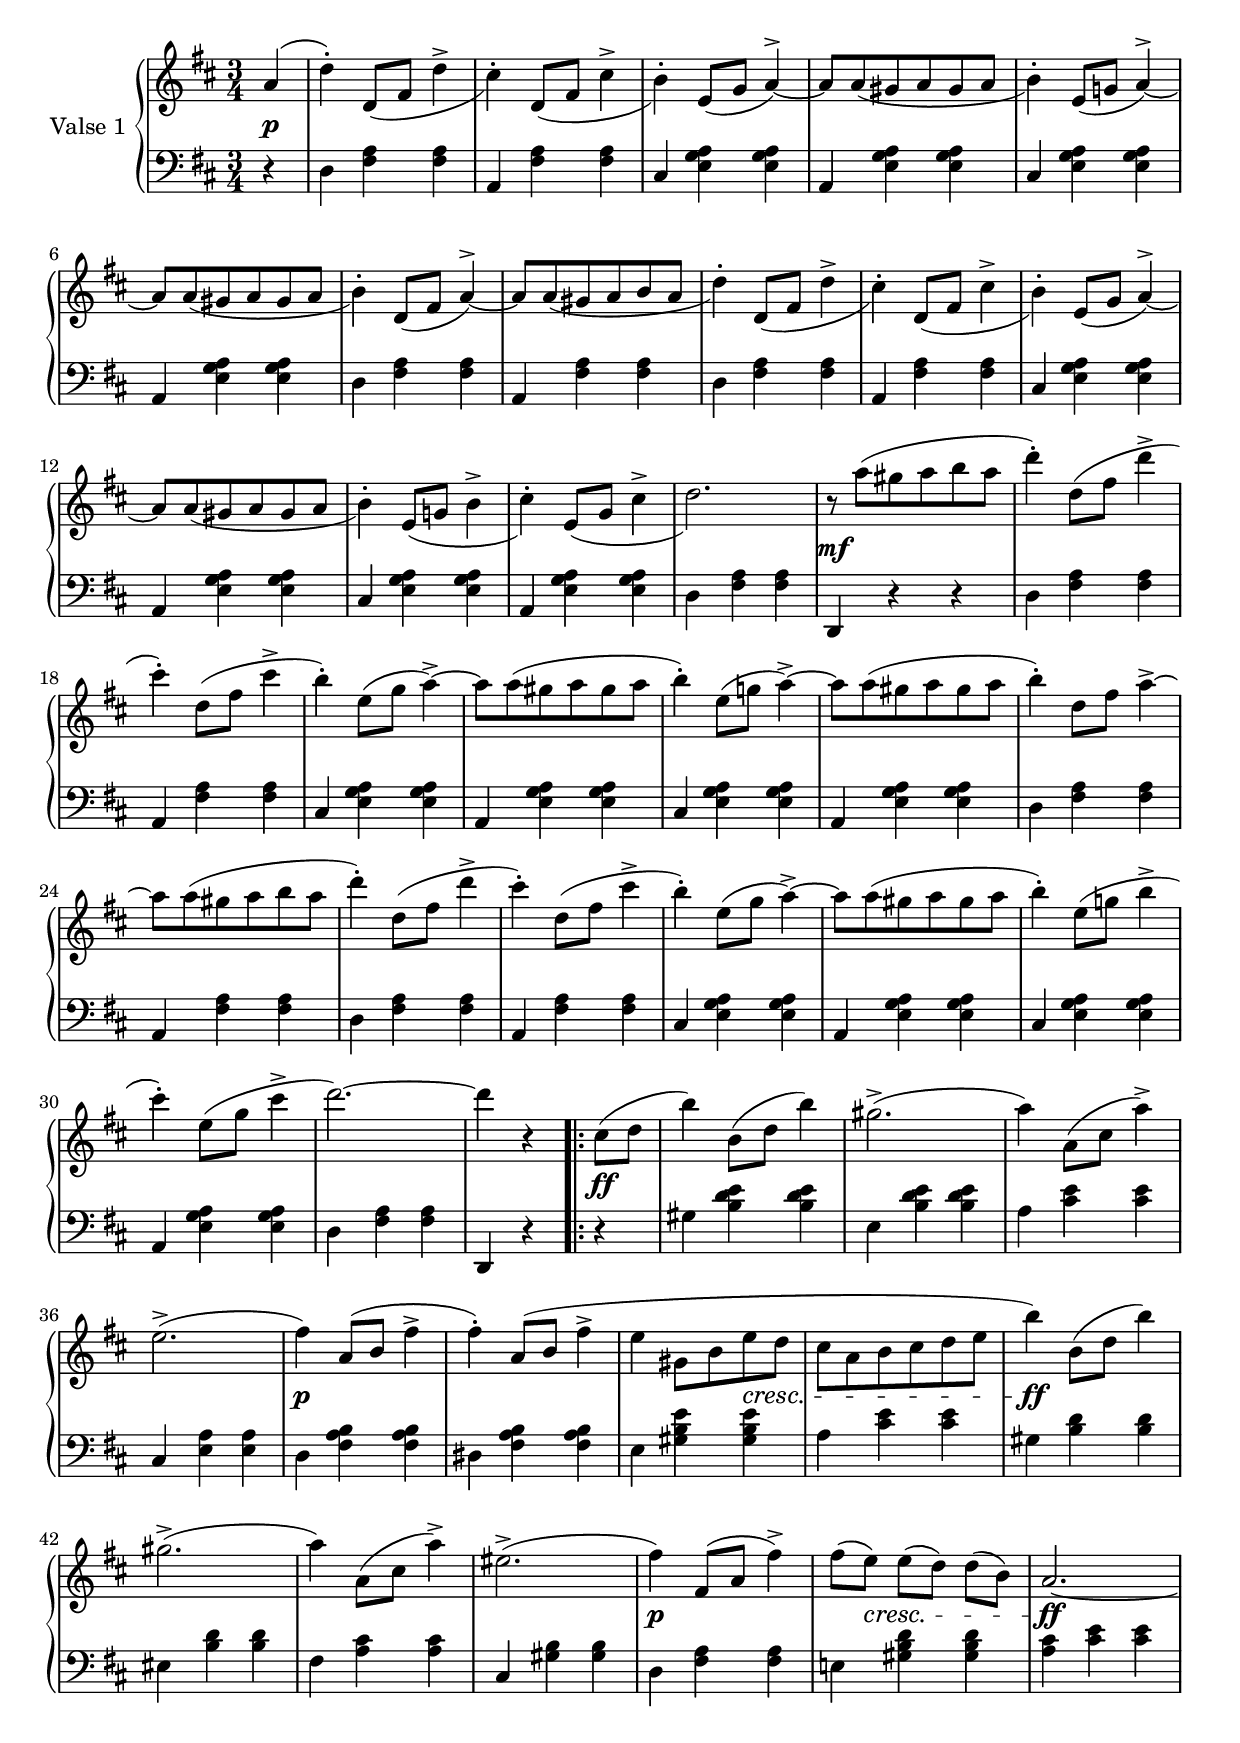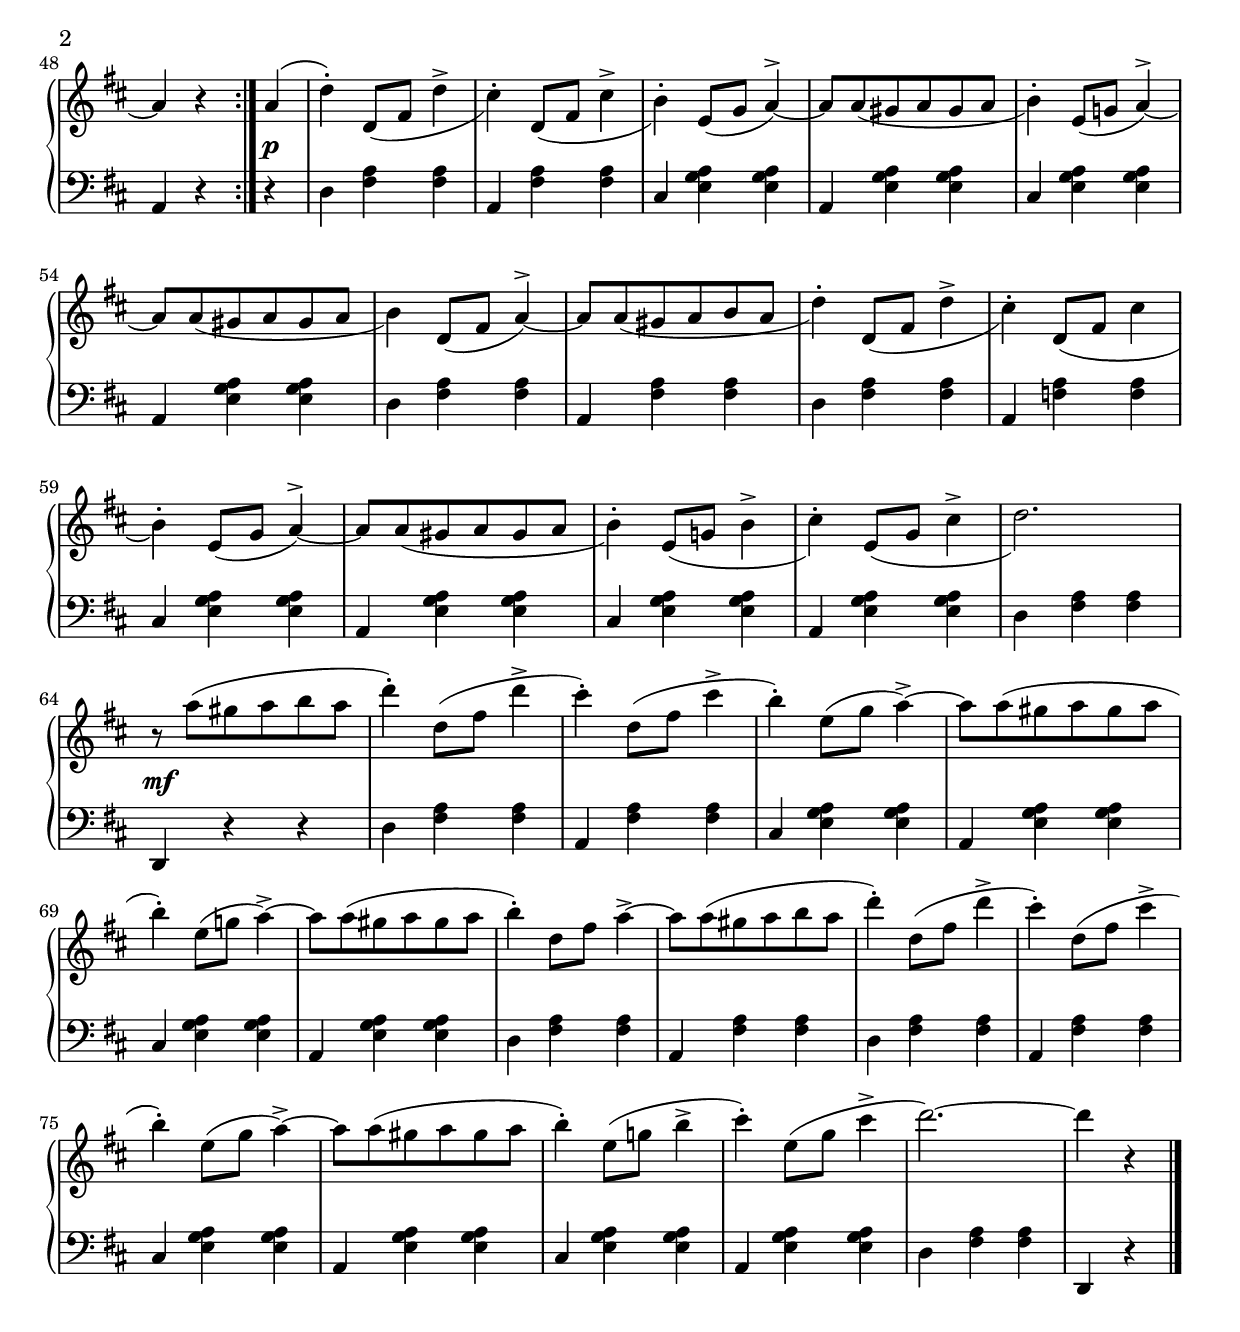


firstValseUpper = \relative c'' {
  \clef treble
  \key d \major
  \time 3/4

  %% page 1, line 1
  \partial 4 a4( | d-.) d,8[_( fis] d'4-> | cis4)-. d,8[_( fis] cis'4-> | b)-.
  e,8([ g] a4^>) ~ | a8[ a_( gis a gis a] | b4)-. e,8[( g!] a4)^> ~ |

  %% page 1, line 2
  a8[ a_( gis a gis a] | b4)-. d,8[_( fis] a4)^> ~ | a8[ a_( gis a b a] | d4)-.
  d,8[_( fis] d'4^> | cis)-. d,8[_( fis] cis'4^> | b4)-. e,8[_( g] a4)^> ~ |
  a8[ a_( gis a gis a] |

  %% page 1, line 3
  b4)-. e,8[_( g!] b4^> | cis4)-. e,8[_( g] cis4^> | d2.) |
  r8 a'8[^( gis a b a] | d4)-. d,8[^( fis] d'4^> | cis4)-.
  d,8[^( fis] cis'4^> | b)-. e,8[^( g] a4^>) ~ 

  %% page 1, line 4
  a8[ a^( gis a gis a] | b4)-. e,8[( g!] a4)^> ~ | a8[ a^( gis a gis a] | b4)-.
  d,8[ fis] a4^>~ | a8[ a^( gis a b a] | d4)-. d,8[( fis] d'4^> |

  % page 1, 5 line
  cis)-. d,8([ fis] cis'4^> | b)-. e,8[( g] a4)^> ~ |
  a8[ a( gis a gis a] | b4)-. e,8[( g!] b4^> | cis-.) 
  e,8[( g] cis4^> | d2.) ~ | d4 r 

  % page 1, 6 line
  \repeat volta 2 {
    cis,8[( d] | b'4) b,8([ d] b'4) | gis2.^>( | a4) a,8[( cis] a'4)^> |
    e2.^>( | fis4) a,8([ b] fis'4^> | fis)-. a,8[( b] fis'4^> |

    % page 2, 1 line
    e4 gis,8[ b e d] | cis[ a b cis d e] | b'4) b,8[( d] b'4) | gis2.^>( | a4)
    a,8([ cis] a'4)^> | eis2.^>( | fis4) fis,8[( a] fis'4^>) |

    % page 2, 2 line
    fis8[( e)] e[( d)] d[( b)] | a2. ~ | a4 r
  }
  a( | d)-. d,8_([ fis] d'4^> | cis-.) d,8[_( fis] cis'4^>|b)-.
  e,8([ g] a4)^> ~ | a8[ a_( gis a gis a] |

  % page 2, line 3
  b4)-. e,8[( g!] a4^>) ~ | a8[ a_( gis a gis a] | b4) d,8[( fis] a4)^> ~ |
  a8[ a_( gis a b a] | d4)-. d,8[_( fis] d'4^> | cis-.) d,8[_( fis] cis'4 | b4)-.
  e,8[( g] a4^>) ~ |

  %% page 2, line 4
  a8[ a_( gis a gis a] |  
  b4)-. e,8[_( g!] b4^> | cis4)-. e,8[_( g] cis4^> | d2.) |
  r8 a'8[^( gis a b a] | d4)-. d,8[^( fis] d'4^> | cis4)-.
  d,8[^( fis] cis'4^> |

  %% page 2, line 5
  b)-. e,8[^( g] a4^>) ~ 
  a8[ a^( gis a gis a] | b4)-. e,8[( g!] a4)^> ~ | a8[ a^( gis a gis a] | b4)-.
  d,8[ fis] a4^>~ | a8[ a^( gis a b a] | d4)-. d,8[( fis] d'4^> |

  % page 2, line 6
  cis)-. d,8([ fis] cis'4^> | b)-. e,8[( g] a4)^> ~ |
  a8[ a( gis a gis a] | b4)-. e,8[( g!] b4^> | cis-.) 
  e,8[( g] cis4^> | d2.) ~ | d4 r 


}

firstValseLower = \relative c {
  \clef bass
  \key d \major
  \time 3/4

  % 1 page, 1 line
  \partial 4 r4 |
  d4 <fis a> q | a, <fis' a> q | cis <e g a> q | a, <e' g a> q | cis <e g a> q |

  % 1 page, 2 line
  a, <e' g a> q | d <fis a> q | a, <fis' a> q | d <fis a> q | a, <fis' a> q |
  cis <e g a> q | a, <e' g a> q |

  % 1 page, 3 line
  cis <e g a> q | a, <e' g a> q | d < fis a> q | d, r r |
  d' <fis a> q | a, <fis' a> q | cis <e g a> q |

  % 1 page, 4 line
  a, <e' g a> q | cis <e g a> q | a, <e' g a> q | d <fis a> q | a, <fis' a> q |
  d <fis a> q |

  % 1 page, 5 line
  a, <fis' a> q|cis <e g a> q|a, <e' g a> q| cis <e g a> q|a, <e' g a> q|
  d <fis a> q | d, r 

  % 1 page, 6 line
  \repeat volta 2 {
    r | gis' <b d e> q | e, <b' d e> q | a <cis e> q |
    cis, <e a> q | d <fis a b> q | dis <fis a b> q |

    % page 2, line 1
    e4 <gis b e> q|a <cis e> q|gis <b d> q|eis, <b' d> q|fis <a cis> q|
    cis, <gis' b> q| d <fis a> q |

    % page 2, line 2
    e! <gis b d> q|<a cis> <cis e> q| a, r
  }
  r | d <fis a> q|a, <fis' a> q|cis <e g a> q|a, <e' g a> q |

  % page 2, line 3
  cis <e g a> q|a, <e' g a> q|d <fis a> q|a, <fis' a> q|d <fis a> q|
  a, <f' a> q|cis <e g a> q |

  % page 2, line 4
  a, <e' g a> q | cis <e g a> q | a, <e' g a> q | d < fis a> q | d, r r |
  d' <fis a> q | a, <fis' a> q | 

  % page 2, line 5
  cis <e g a> q | a, <e' g a> q | cis <e g a> q | a, <e' g a> q | d <fis a> q |
   a, <fis' a> q | d <fis a> q |

  % page 2, line 6
  a, <fis' a> q|cis <e g a> q|a, <e' g a> q| cis <e g a> q|a, <e' g a> q|
  d <fis a> q | d, r  \bar "|."
}



%%%% DYNAMICS

firstValseDynamics = {
  s4\p | \repeat unfold 15 { s2. } s2.\mf
  \repeat unfold 15 { s2. } s2 

  \repeat volta 2 {
    s4\ff s2. s2. s2. s2. s2.\p s2.
    \set crescendoSpanner = #'text
    \set crescendoText = \markup \italic "cresc."
    s4 s4 s4\< s2. s2.\ff s2. s2. s2. s2.\p
    s8 s8\< s2 s2.\ff s2
  }
  s4\p \repeat unfold 15 { s2. } s2.\mf
}

\score {
  \new PianoStaff <<
    \set PianoStaff.instrumentName = "Valse 1"
    \new Staff = "upper" \firstValseUpper
    \new Dynamics = "Dynamics_pf" \firstValseDynamics
    \new Staff = "lower" \firstValseLower
  >>
  \layout { 
    \context {
      \Score
      \override SpacingSpanner.base-shortest-duration = #(ly:make-moment 1/12)
    }
    \set Score.doubleRepeatType = #":|.|:"
  }
}

